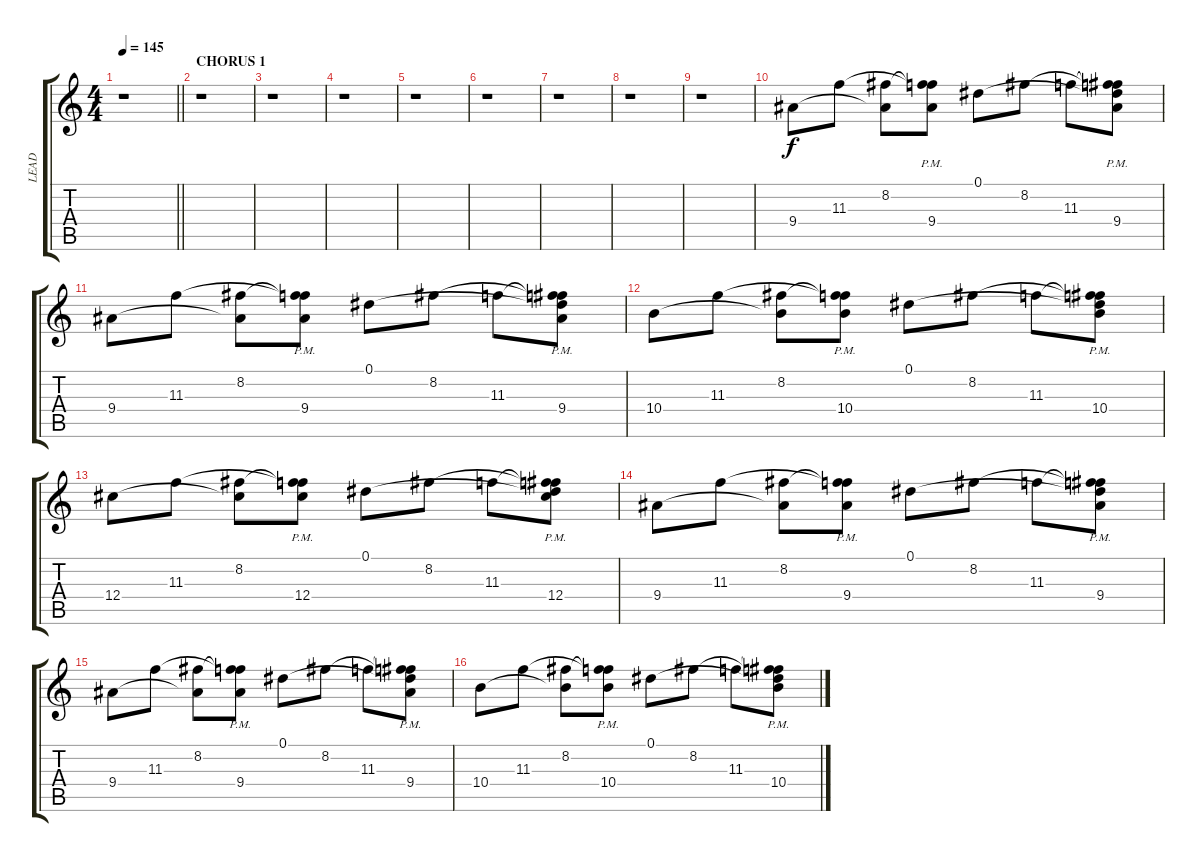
\track ("LEAD" "LEAD") {instrument distortionguitar}
\staff {score tabs}
\tuning (Eb4 Bb3 Gb3 Db3 Ab2 Db2) {hide}
\ts (4 4)
\tempo 145
\clef g2
\barLineRight lightlight
\ks c
r.1{dy f} |
\section ("" "CHORUS 1")
r.1 |
r.1 |
r.1 |
r.1 |
r.1 |
r.1 |
r.1 |
r.1 |
9.4.8 11.3.8 (8.2 9.4{t}).8 (8.2{t} 11.3{t} 9.4{pm}).8 0.1.8 8.2.8 11.3.8 (0.1{t} 8.2{t} 11.3{t} 9.4{pm}).8 |
9.4.8 11.3.8 (8.2 9.4{t}).8 (8.2{t} 11.3{t} 9.4{pm}).8 0.1.8 8.2.8 11.3.8 (0.1{t} 8.2{t} 11.3{t} 9.4{pm}).8 |
10.4.8 11.3.8 (8.2 10.4{t}).8 (8.2{t} 11.3{t} 10.4{pm}).8 0.1.8 8.2.8 11.3.8 (0.1{t} 8.2{t} 11.3{t} 10.4{pm}).8 |
12.4.8 11.3.8 (8.2 12.4{t}).8 (8.2{t} 11.3{t} 12.4{pm}).8 0.1.8 8.2.8 11.3.8 (0.1{t} 8.2{t} 11.3{t} 12.4{pm}).8 |
9.4.8 11.3.8 (8.2 9.4{t}).8 (8.2{t} 11.3{t} 9.4{pm}).8 0.1.8 8.2.8 11.3.8 (0.1{t} 8.2{t} 11.3{t} 9.4{pm}).8 |
9.4.8 11.3.8 (8.2 9.4{t}).8 (8.2{t} 11.3{t} 9.4{pm}).8 0.1.8 8.2.8 11.3.8 (0.1{t} 8.2{t} 11.3{t} 9.4{pm}).8 |
10.4.8 11.3.8 (8.2 10.4{t}).8 (8.2{t} 11.3{t} 10.4{pm}).8 0.1.8 8.2.8 11.3.8 (0.1{t} 8.2{t} 11.3{t} 10.4{pm}).8
